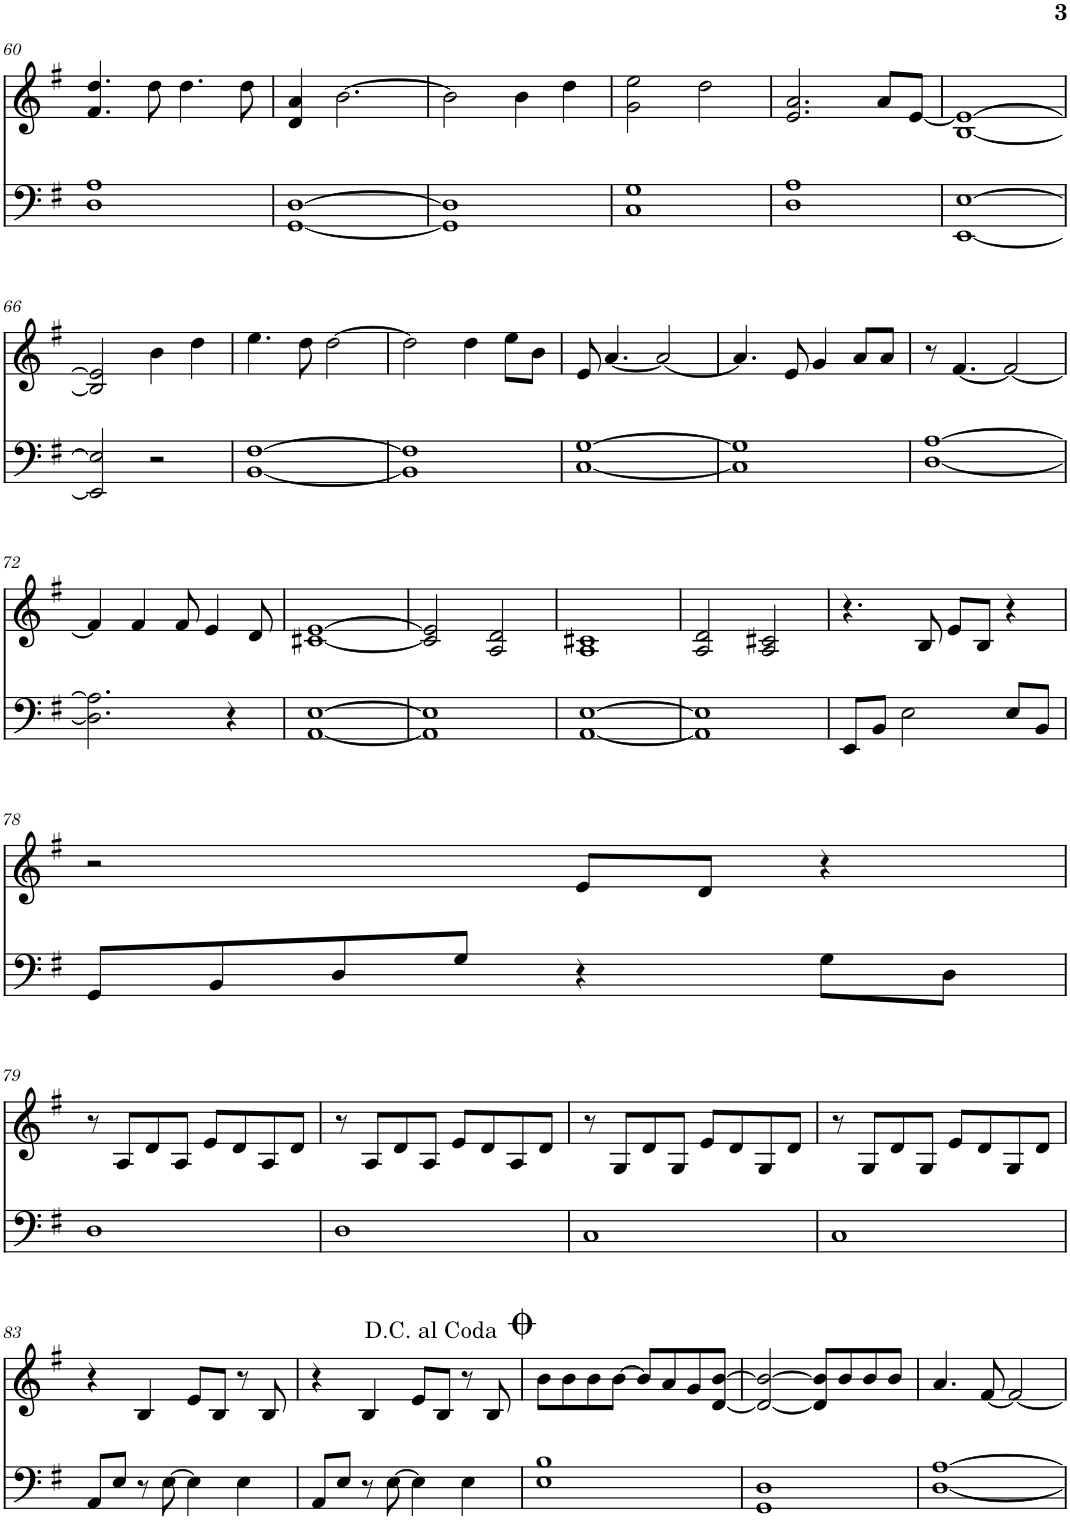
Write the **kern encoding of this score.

**kern	**kern
*part2	*part1
*staff2	*staff1
*I"Piano	*I"Piano
*I'Pno	*I'Pno
!!LO:PB:g=z
*clefF4	*clefG2
*k[f#]	*k[f#]
*M4/4	*M4/4
=60	=60
1D 1A	4.f#/ 4.dd/
.	8dd\
.	4.dd\
.	8dd\
=61	=61
[1GG [1D	4d/ 4a/
.	[2.b\
=62	=62
1GG] 1D]	2b\]
.	4b\
.	4dd\
=63	=63
1C 1G	2g\ 2ee\
.	2dd\
=64	=64
1D 1A	2.e/ 2.a/
.	8a/L
.	[8e/J
=65	=65
[1EE [1E	[1B 1e_
!!LO:LB:g=z
=66	=66
2EE/] 2E/]	2B/] 2e/]
2r	4b\
.	4dd\
=67	=67
[1BB [1F#	4.ee\
.	8dd\
.	[2dd\
=68	=68
1BB] 1F#]	2dd\]
.	4dd\
.	8ee\L
.	8b\J
=69	=69
[1C [1G	8e/
.	[4.a/
.	2a/_
=70	=70
1C] 1G]	4.a/]
.	8e/
.	4g/
.	8a/L
.	8a/J
=71	=71
[1D [1A	8r
.	[4.f#/
.	2f#/_
!!LO:LB:g=z
=72	=72
2.D\] 2.A\]	4f#/]
.	4f#/
.	8f#/
.	4e/
4r	.
.	8d/
=73	=73
[1AA [1E	[1c#X [1e
=74	=74
1AA] 1E]	2c#/] 2e/]
.	2A/ 2d/
=75	=75
[1AA [1E	1A 1c#X
=76	=76
1AA] 1E]	2A/ 2d/
.	2A/ 2c#X/
=77	=77
8EE/L	4.r
8BB/J	.
2E\	.
.	8B/
.	8e/L
.	8B/J
8E/L	4r
8BB/J	.
!!LO:LB:g=z
=78	=78
8GG/L	2r
8BB/	.
8D/	.
8G/J	.
4r	8e/L
.	8d/J
8G\L	4r
8D\J	.
!!LO:LB:g=z
=79	=79
1D	8r
.	8A/L
.	8d/
.	8A/J
.	8e/L
.	8d/
.	8A/
.	8d/J
=80	=80
1D	8r
.	8A/L
.	8d/
.	8A/J
.	8e/L
.	8d/
.	8A/
.	8d/J
=81	=81
1C	8r
.	8G/L
.	8d/
.	8G/J
.	8e/L
.	8d/
.	8G/
.	8d/J
=82	=82
1C	8r
.	8G/L
.	8d/
.	8G/J
.	8e/L
.	8d/
.	8G/
.	8d/J
!!LO:LB:g=z
=83	=83
8AA/L	4r
8E/J	.
8r	4B/
[8E\	.
4E\]	8e/L
.	8B/J
4E\	8r
.	8B/
=84	=84
8AA/L	4r
8E/J	.
8r	4B/
[8E\	.
4E\]	8e/L
.	8B/J
4E\	8r
.	8B/
=85	=85
1E 1B	8b\L
.	8b\
.	8b\
.	[8b\J
.	8b/L]
.	8a/
.	8g/
.	[8d/ [8b/J
=86	=86
1GG 1D	2d/_ 2b/_
.	8d/] 8b/]L
.	8b/
.	8b/
.	8b/J
=87	=87
[1D [1A	4.a/
.	[8f#/
.	2f#/_
=	=
*-	*-
